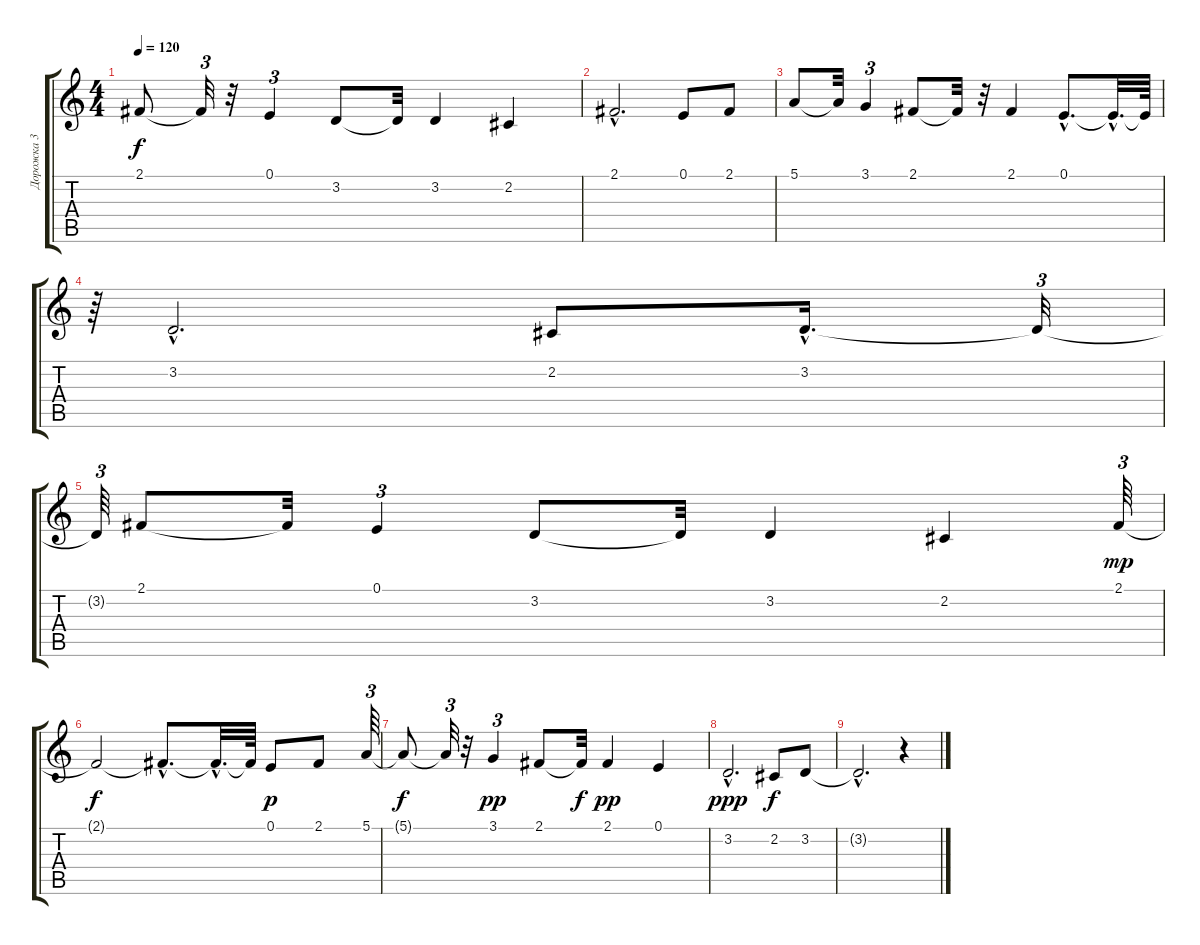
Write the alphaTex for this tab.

\track ("Дорожка 3" "Дорожка 3") {instrument tenorsax}
\staff {score tabs}
\tuning (E4 B3 G3 D3 A2 E2) {hide}
\ts (4 4)
\tempo 120
\clef g2
\ks c
2.1{t}.8{dy f} 2.1{t}.32{tu (3 2)} r.32 0.1.4{tu (3 2)} 3.2.8 3.2{t}.32 3.2.4 2.2.4 |
2.1{hac}.2{d} 0.1.8 2.1.8 |
5.1.8 5.1{t}.32 3.1.4{tu (3 2)} 2.1.8 2.1{t}.32 r.32 2.1.4 0.1{hac}.8{d} 0.1{hac t}.32{d} 0.1{t}.64 |
r.64{tu (3 2)} 3.2{hac}.2{d} 2.2.8 3.2{hac}.16{d} 3.2{t}.32{tu (3 2)} |
3.2{t}.64{tu (3 2)} 2.1.8 2.1{t}.32 0.1.4{tu (3 2)} 3.2.8 3.2{t}.32 3.2.4 2.2.4 2.1.64{tu (3 2) dy mp} |
2.1{t}.2{dy f} 2.1{hac t}.8{d} 2.1{hac t}.32{d} 2.1{t}.64 0.1.8{dy p} 2.1.8 5.1.64{tu (3 2)} |
5.1{t}.8{dy f} 5.1{t}.32{tu (3 2)} r.32 3.1.4{tu (3 2) dy pp} 2.1.8 2.1{t}.32{dy f} 2.1.4{dy pp} 0.1.4 |
3.2{hac}.2{d dy ppp} 2.2.8{dy f} 3.2.8 |
3.2{hac t}.2{d} r.4
